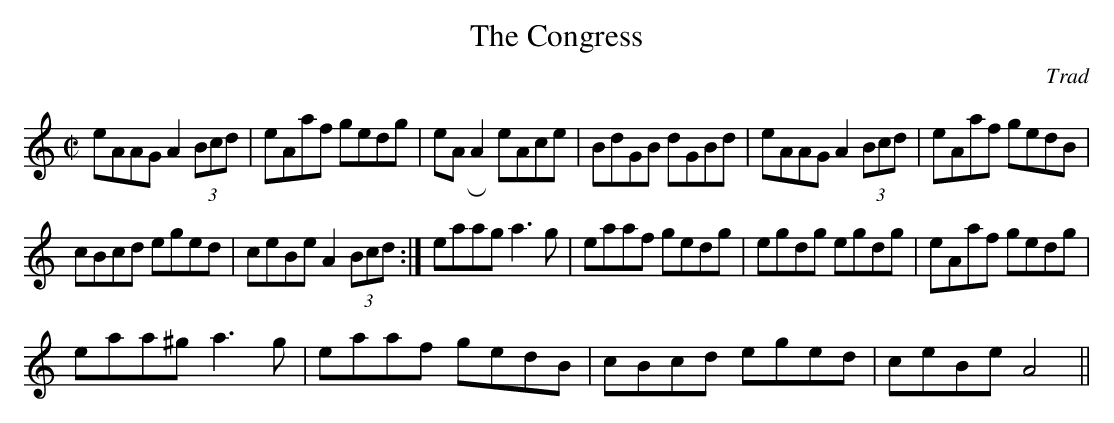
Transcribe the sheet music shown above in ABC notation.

X:1
T:The Congress
C:Trad
M:C|
K:Am
L:1/8
eAAG A2 (3Bcd|eAaf gedg|eARA2 eAce|BdGB dGBd|eAAG A2 (3Bcd|eAaf gedB|
cBcd eged|ceBe A2 (3Bcd :| eaag a3g |eaaf gedg|egdg egdg|eAaf gedg |
eaa^g a3g|eaaf gedB|cBcd eged|ceBe A4 ||
